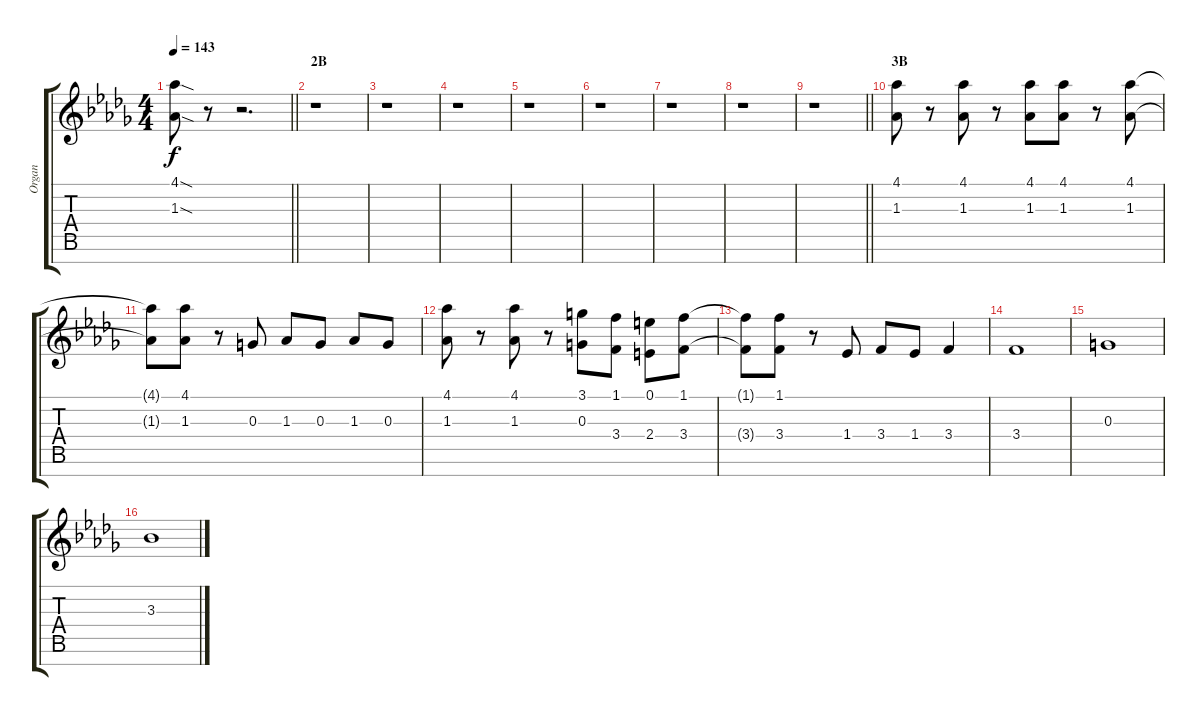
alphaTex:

\track ("Organ" "Organ") {instrument rockorgan}
\staff {score tabs}
\tuning (E5 B4 G4 D4 A3 E3 B2) {hide}
\ts (4 4)
\tempo 143
\clef g2
\barLineRight lightlight
\ks db
(4.1{sod t} 1.3{sod t}).8{dy f} r.8 r.2{d} |
\section ("" "2B")
r.1 |
r.1 |
r.1 |
r.1 |
r.1 |
r.1 |
r.1 |
\barLineRight lightlight
r.1 |
\section ("" "3B")
(4.1 1.3).8 r.8 (4.1 1.3).8 r.8 (4.1 1.3).8 (4.1 1.3).8 r.8 (4.1 1.3).8 |
(4.1{t} 1.3{t}).8 (4.1 1.3).8 r.8 0.3.8 1.3.8 0.3.8 1.3.8 0.3.8 |
(4.1 1.3).8 r.8 (4.1 1.3).8 r.8 (3.1 0.3).8 (1.1 3.4).8 (0.1 2.4).8 (1.1 3.4).8 |
(1.1{t} 3.4{t}).8 (1.1 3.4).8 r.8 1.4.8 3.4.8 1.4.8 3.4.4 |
3.4.1 |
0.3.1 |
3.3.1
